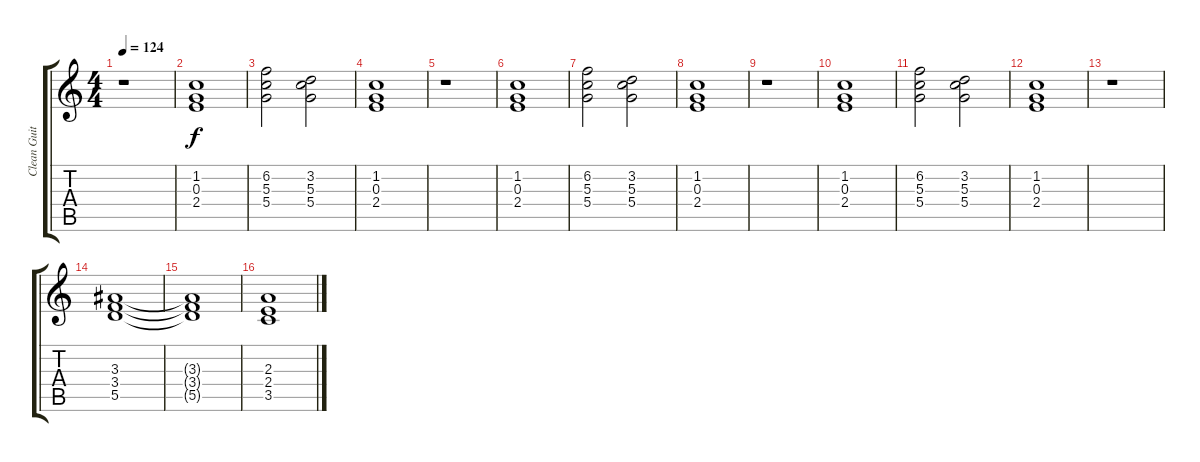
\track ("Clean Guitar II" "Clean Guit") {instrument electricguitarclean}
\staff {score tabs}
\tuning (E4 B3 G3 D3 A2 E2) {hide}
\ts (4 4)
\tempo 124
\clef g2
\ks c
r.1{dy f} |
(1.2 0.3 2.4).1 |
(6.2 5.3 5.4).2 (3.2 5.3 5.4).2 |
(1.2 0.3 2.4).1 |
r.1 |
(1.2 0.3 2.4).1 |
(6.2 5.3 5.4).2 (3.2 5.3 5.4).2 |
(1.2 0.3 2.4).1 |
r.1 |
(1.2 0.3 2.4).1 |
(6.2 5.3 5.4).2 (3.2 5.3 5.4).2 |
(1.2 0.3 2.4).1 |
r.1 |
(3.3 3.4 5.5).1 |
(3.3{t} 3.4{t} 5.5{t}).1 |
(2.3 2.4 3.5).1
